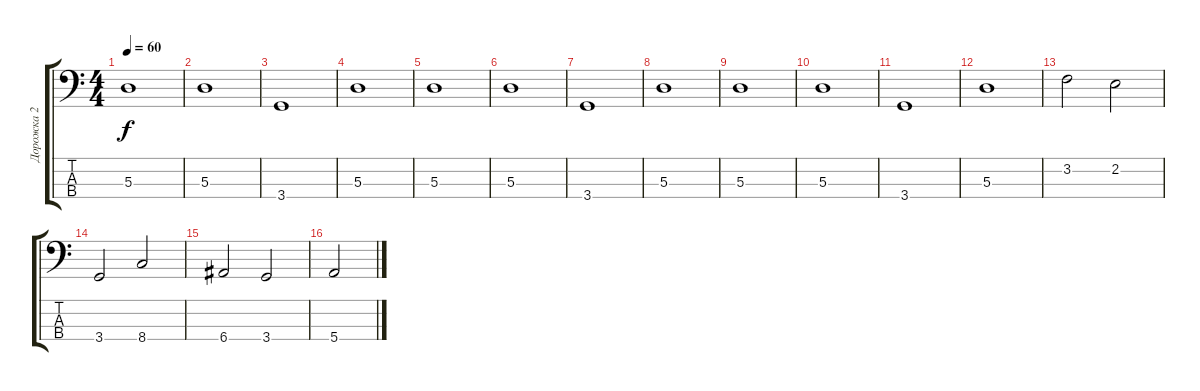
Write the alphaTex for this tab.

\track ("Дорожка 2" "Дорожка 2") {instrument electricbassfinger}
\staff {score tabs}
\tuning (G2 D2 A1 E1) {hide}
\ts (4 4)
\tempo 60
\clef f4
\ks c
5.3.1{dy f} |
5.3.1 |
3.4.1 |
5.3.1 |
5.3.1 |
5.3.1 |
3.4.1 |
5.3.1 |
5.3.1 |
5.3.1 |
3.4.1 |
5.3.1 |
3.2.2 2.2.2 |
3.4.2 8.4.2 |
6.4.2 3.4.2 |
5.4.2
